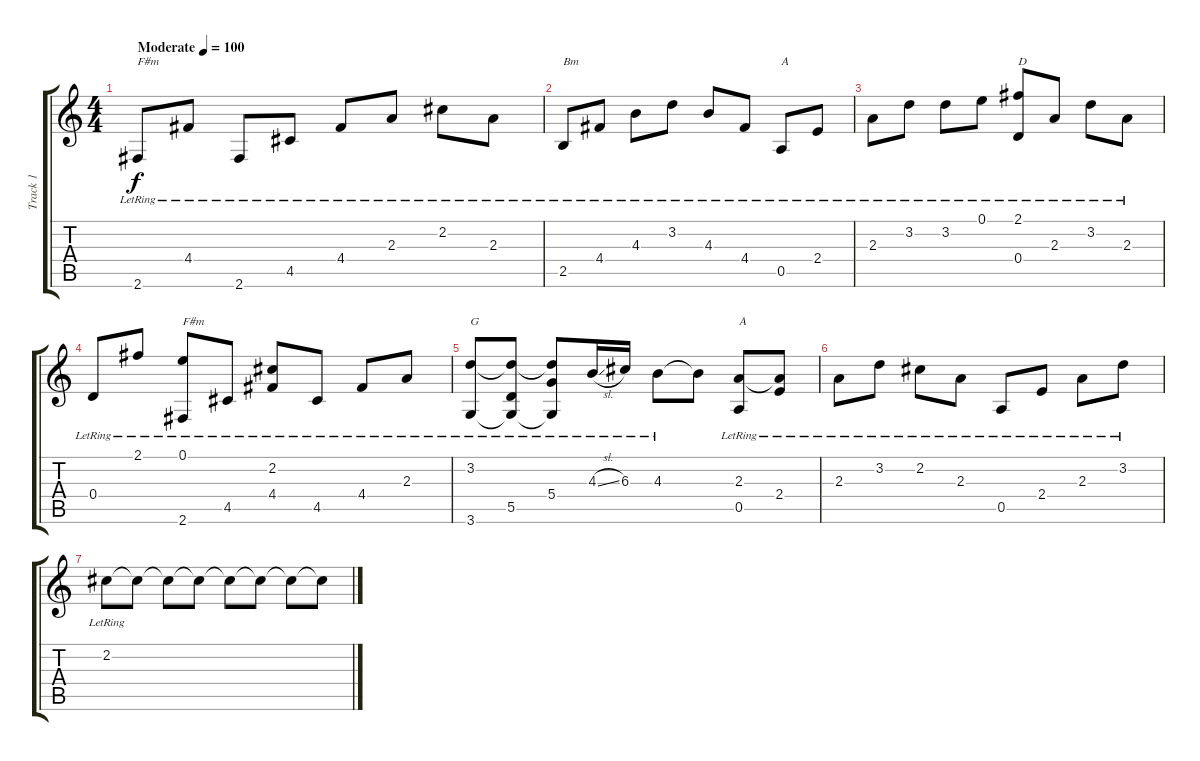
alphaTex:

\track ("Track 1" "Track 1") {instrument acousticguitarsteel}
\staff {score tabs}
\tuning (E4 B3 G3 D3 A2 E2) {hide}
\ts (4 4)
\tempo (100 "Moderate")
\clef g2
\ks c
2.6{lr}.8{txt "F#m" dy f instrument acousticguitarsteel} 4.4{lr}.8 2.6{lr}.8 4.5{lr}.8 4.4{lr}.8 2.3{lr}.8 2.2{lr}.8 2.3{lr}.8 |
2.5{lr}.8{txt "Bm"} 4.4{lr}.8 4.3{lr}.8 3.2{lr}.8 4.3{lr}.8 4.4{lr}.8 0.5{lr}.8{txt "A"} 2.4{lr}.8 |
2.3{lr}.8 3.2{lr}.8 3.2{lr}.8 0.1{lr}.8 (2.1{lr} 0.4{lr}).8{txt "D"} 2.3{lr}.8 3.2{lr}.8 2.3{lr}.8 |
0.4{lr}.8 2.1{lr}.8 (0.1{lr} 2.6{lr}).8{txt "F#m"} 4.5{lr}.8 (2.2{lr} 4.4{lr}).8 4.5{lr}.8 4.4{lr}.8 2.3{lr}.8 |
(3.2{lr} 3.6{lr}).8{txt "G"} (3.2{t} 5.5{lr} 3.6{t}).8 (3.2{t} 5.4{lr} 3.6{t}).8 4.3{sl lr}.16 6.3{lr}.16 4.3{lr}.8 4.3{t}.8 (2.3{lr} 0.5{lr}).8{txt "A"} (2.3{t} 2.4{lr}).8 |
2.3{lr}.8 3.2{lr}.8 2.2{lr}.8 2.3{lr}.8 0.5{lr}.8 2.4{lr}.8 2.3{lr}.8 3.2{lr}.8 |
2.2{lr}.8 2.2{t}.8 2.2{t}.8 2.2{t}.8 2.2{t}.8 2.2{t}.8 2.2{t}.8 2.2{t}.8
